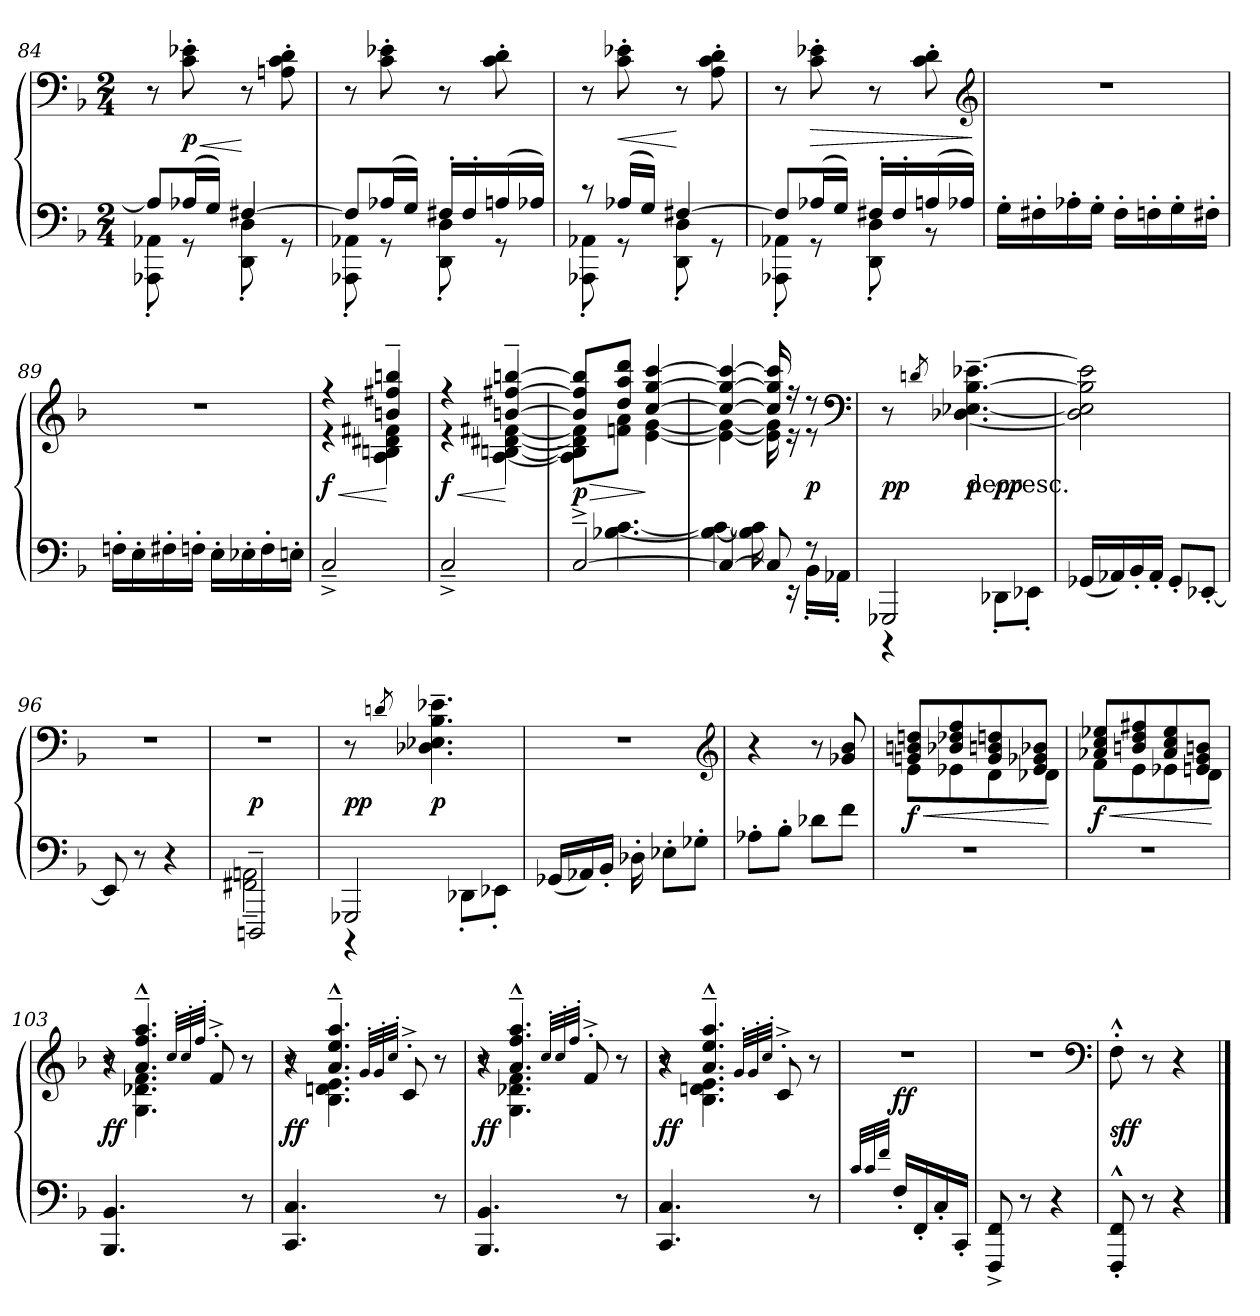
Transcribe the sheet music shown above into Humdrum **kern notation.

**kern	**kern	**dynam
*part1	*part1	*part1
*staff2	*staff1	*staff1/2
*clefF4	*clefF4	*
*k[b-]	*k[b-]	*
*M2/4	*M2/4	*
=84	=84	=84
*^	*	*
8AL]	8AAA-X' 8AA-X'	8r	.
(>16A-XL	8r	8c' 8e-X'	< p
16GJJ)	.	.	.
[4F#X	8DD' 8D'	8r	[
.	8r	8An' 8c' 8d'	.
=85	=85	=85	=85
8F#L]	8AAA-X' 8AA-X'	8r	.
(>16A-XL	8r	8c' 8e-X'	.
16GJJ)	.	.	.
16F#X'LL	8DD' 8D'	8r	.
16F#'	.	.	.
(>16An	8r	8c' 8d'	.
16A-XJJ)	.	.	.
=86	=86	=86	=86
8r	8AAA-X' 8AA-X'	8r	.
(>16A-XLL	8r	8c' 8e-X'	<
16GJJ)	.	.	.
[4F#X	8DD' 8D'	8r	[
.	8r	8A' 8c' 8d'	.
=87	=87	=87	=87
8F#L]	8AAA-X' 8AA-X'	8r	.
(>16A-XL	8r	8c' 8e-X'	>
16GJJ)	.	.	.
16F#X'LL	8DD' 8D'	8r	.
16F#'	.	.	.
(>16An	8r	8c' 8d'	.
16A-XJJ)	.	.	.
*v	*v	*	*
*	*clefG2	*
.	.	]
=88	=88	=88
16G'LL	2r	.
16F#X'	.	.
16A-X'	.	.
16G'JJ	.	.
16F#'LL	.	.
16Fn'	.	.
16G'	.	.
16F#X'JJ	.	.
=89	=89	=89
16Fn'LL	2r	.
16E'	.	.
16F#X'	.	.
16Fn'JJ	.	.
16E'LL	.	.
16E-X'	.	.
16F'	.	.
16En'JJ	.	.
=90	=90	=90
*	*^	*
2C~^	4r	4r	< f
.	4bn~ 4ff#X~ 4bbn~	4A 4Bn 4d#X 4f#X	[
=91	=91	=91	=91
2C~^	4r	4r	< f
.	[4bn~ [4ff#X~ [4bbn~	[4A [4Bn [4d#X [4f#X	[
=92	=92	=92	=92
*^	*	*	*
[2C~^	8ryy	8b] 8ff#] 8bb]L	8A] 8B] 8d#] 8f#]L	> p
.	[4.B-X [4.c	8dd 8aa 8dddJ	8fn 8aJ	.
.	.	[4cc [4gg [4ccc	[4e [4g	]
=93	=93	=93	=93	=93
4C_	4B-_ 4c_	4cc_ 4gg_ 4ccc_	4e_ 4g_	.
8C]	16B-] 16c]	16cc] 16gg] 16ccc]	16e] 16g]	.
.	16r	16r	16r	.
8r	16BB-'LL	8r	8r	p
.	16AA-X'JJ	.	.	.
*	*	*clefF4	*	*
=94	=94	=94	=94	=94
2GGG-X	4r	8r	4ryy	pp
.	.	8qdn/	.	.
!	!	!LO:TX:c:t=decresc.	!	!
.	.	[4.D-X~ [4.E-X~ [4.B-~ [4.e-X~	.	p
.	8DD-X'L	.	4ryy	pp
.	8EE-X'J	.	.	.
*v	*v	*	*	*
*	*v	*v	*
=95	=95	=95
(<16GG-XLL	2D-] 2E-] 2B-] 2e-]	.
16AA-X)	.	.
16BB-'	.	.
16AA-'JJ	.	.
8GG-'L	.	.
[8EE-X'J	.	.
=96	=96	=96
8EE-]	2r	.
8r	.	.
4r	.	.
=97	=97	=97
*^	*	*
2DDDn~	2FF#X~ 2AAn~	2r	p
=98	=98	=98	=98
2GGG-X	4r	8r	pp
.	.	8qdn/	.
.	.	4.D-X~ 4.E-X~ 4.B-~ 4.e-X~	p
.	8DD-X'L	.	.
.	8EE-X'J	.	.
*v	*v	*	*
=99	=99	=99
(<16GG-XLL	2r	.
16AA-X)	.	.
16BB-'JJ	.	.
16D-X'	.	.
8E-X'L	.	.
8G-X'J	.	.
*	*clefG2	*
=100	=100	=100
8A-X'L	4r	.
8B-'J	.	.
8d-XL	8r	.
8fJ	8g-X 8b-	.
=101	=101	=101
*	*^	*
2r	8gn 8bn 8ddnL	8eL	< f
.	8b-X 8dd-X 8ff	8e-X	.
.	8g 8bn 8ddn	8d	.
.	8e- 8g-X 8b-XJ	8d-XJ	.
*	*v	*v	*
.	.	[
=102	=102	=102
*	*^	*
2r	8a-X 8cc 8ee-XL	8fL	< f
.	8bn 8dd 8ff#X	8e	.
.	8a- 8cc 8ee-	8e-X	.
.	8en 8g 8bnJ	8dJ	.
*	*v	*v	*
.	.	[
=103	=103	=103
*	*^	*
*	*	*^	*
4.BBB- 4.BB-	8r	8r	4r	ff
.	4.a~^^ 4.ff~^^ 4.aa~^^	4.G 4.d-X 4.f	.	.
.	.	.	32qqcc'/LLL	.
.	.	.	32qqcc'/	.
.	.	.	32qqff'/JJJ	.
.	.	.	8f'^/	[ [
8r	.	.	8r	.
=104	=104	=104	=104	=104
4.CC 4.C	8r	8r	4r	ff
.	4.a~^^ 4.ee~^^ 4.aa~^^	4.B- 4.dn 4.e	.	.
.	.	.	32qqg'/LLL	.
.	.	.	32qqg'/	.
.	.	.	32qqcc'/JJJ	.
.	.	.	8c'^/	[ [
8r	.	.	8r	.
=105	=105	=105	=105	=105
4.BBB- 4.BB-	8r	8r	4r	ff
.	4.a~^^ 4.ff~^^ 4.aa~^^	4.G 4.d-X 4.f	.	.
.	.	.	32qqcc'/LLL	.
.	.	.	32qqcc'/	.
.	.	.	32qqff'/JJJ	.
.	.	.	8f'^/	[ [
8r	.	.	8r	.
=106	=106	=106	=106	=106
4.CC 4.C	8r	8r	4r	ff
.	4.a~^^ 4.ee~^^ 4.aa~^^	4.B- 4.dn 4.e	.	.
.	.	.	32qqg'/LLL	.
.	.	.	32qqg'/	.
.	.	.	32qqcc'/JJJ	.
.	.	.	8c'^/	.
8r	.	.	8r	.
*	*	*v	*v	*
=107	=107	=107	=107
4ryy	2r	4ryy	.
32qqc/LLL	.	.	.
32qqc/	.	.	.
32qqf/JJJ	.	.	.
16F'LL	.	4ryy	ff
16FF'	.	.	.
16C'	.	.	.
16CC'JJ	.	.	.
*	*v	*v	*
=108	=108	=108
8FFF^ 8FF^	2r	.
8r	.	.
4r	.	.
*	*clefF4	*
=109	=109	=109
8FFF'^^ 8FF'^^	8F'^^	sff
8r	8r	.
4r	4r	.
==	==	==
*-	*-	*-
